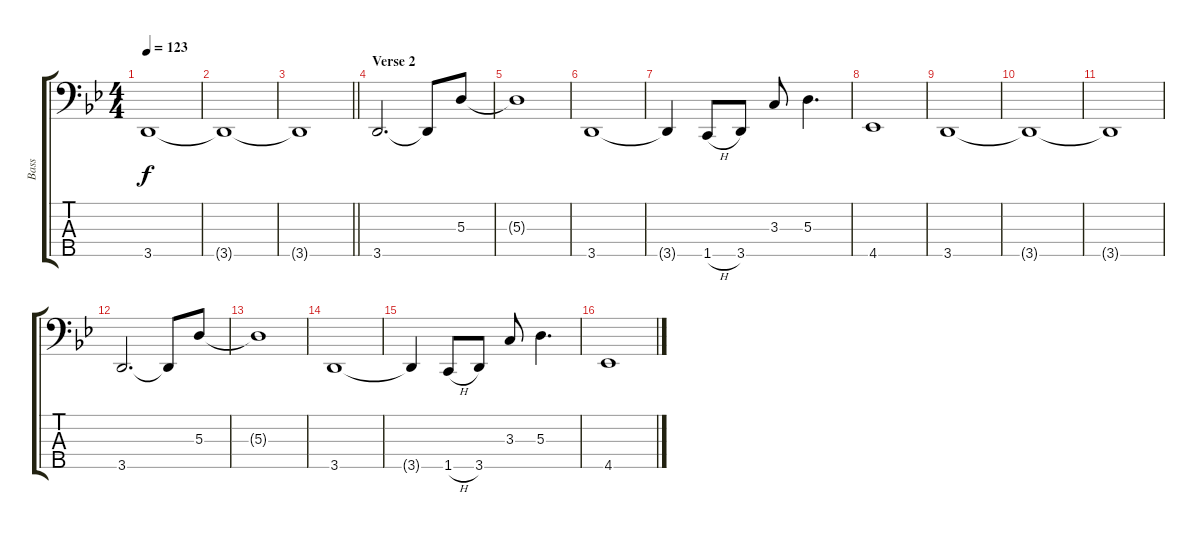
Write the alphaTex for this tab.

\track ("Bass" "Bass") {instrument electricbassfinger}
\staff {score tabs}
\tuning (G2 D2 A1 E1 B0) {hide}
\ts (4 4)
\tempo 123
\clef f4
\ks bb
3.5.1{dy f} |
3.5{t}.1 |
\barLineRight lightlight
3.5{t}.1 |
\section ("" "Verse 2")
3.5.2{d} 3.5{t}.8 5.3.8 |
5.3{t}.1 |
3.5.1 |
3.5{t}.4 1.5{h}.8 3.5.8 3.3.8 5.3.4{d} |
4.5.1 |
3.5.1 |
3.5{t}.1 |
3.5{t}.1 |
3.5.2{d} 3.5{t}.8 5.3.8 |
5.3{t}.1 |
3.5.1 |
3.5{t}.4 1.5{h}.8 3.5.8 3.3.8 5.3.4{d} |
4.5.1
